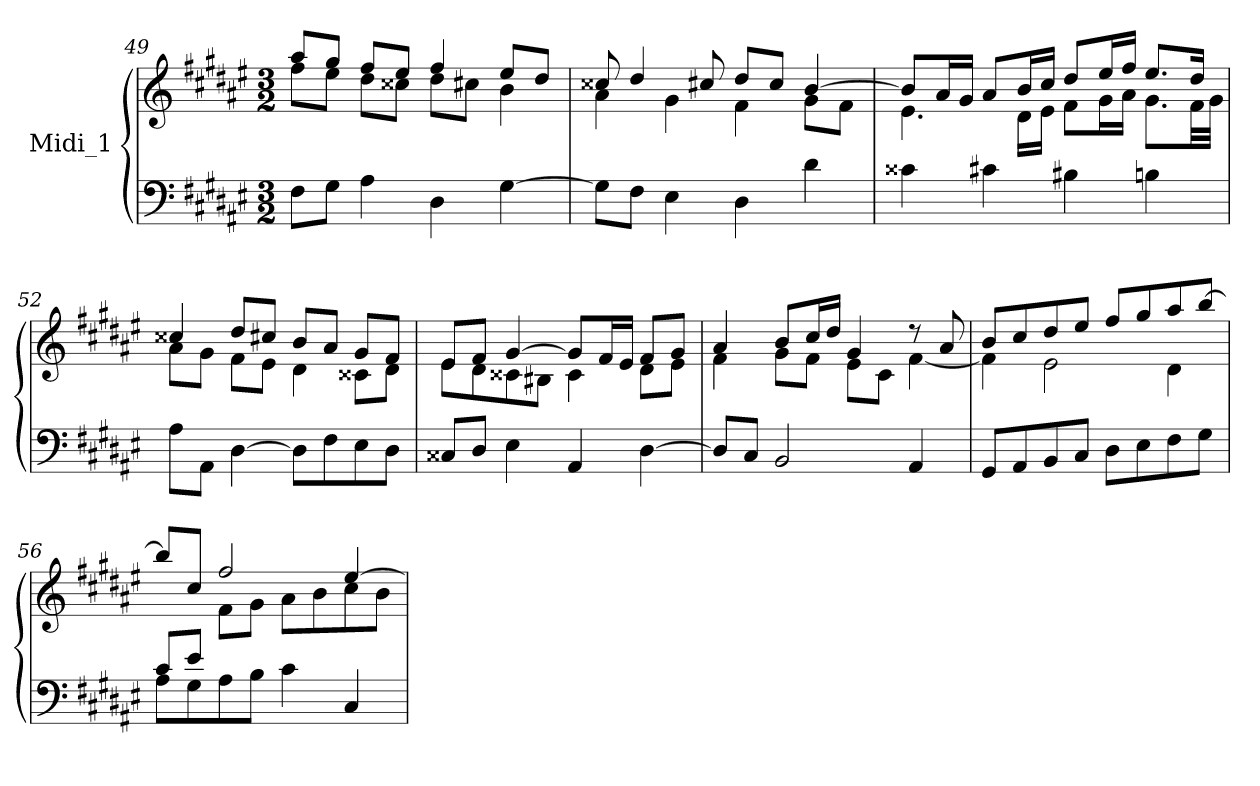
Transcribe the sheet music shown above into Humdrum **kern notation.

**kern	**kern
*part1	*part1
*staff2	*staff1
*I"Midi_1	*
*clefF4	*clefG2
*k[f#c#g#d#a#e#]	*k[f#c#g#d#a#e#]
*F#:	*F#:
*M3/2	*M3/2
=49	=49
*^	*^
1ryy	8F#\L	8aa#/L	8ff#\L
.	8G#\J	8gg#/J	8ee#\J
.	4A#\	8ff#/L	8dd#\L
.	.	8ee#/J	8cc##X\J
.	4D#\	4ff#/	8dd#\L
.	.	.	8cc#X\J
.	[4G#\	8ee#/L	4b\
.	.	8dd#/J	.
=50	=50	=50	=50
1ryy	8G#\L]	8cc##X/	4a#\
.	8F#\J	4dd#/	.
.	4E#\	.	4g#\
.	.	8cc#X/	.
.	4D#\	8dd#/L	4f#\
.	.	8cc#/J	.
.	4d#\	[4b/	8g#\L
.	.	.	8f#\J
*v	*v	*	*
!!LO:LB:g=z	!!
=51	=51	=51
4c##X\	8b/L]	4.e#\
.	16a#/L	.
.	16g#/JJ	.
4c#X\	8a#/L	.
.	16b/L	16d#\LL
.	16cc#/JJ	16e#\JJ
4B#X\	8dd#/L	8f#\L
.	16ee#/L	16g#\L
.	16ff#/JJ	16a#\JJ
4Bn\	8.ee#/L	8.g#\L
.	16dd#/Jk	32f#\LL
.	.	32g#\JJJ
=52	=52	=52
8A#\L	4cc##X/	8a#\L
8AA#\J	.	8g#\J
[4D#\	8dd#/L	8f#\L
.	8cc#X/J	8e#\J
8D#\L]	8b/L	4d#\
8F#\	8a#/J	.
8E#\	8g#/L	8c##X\L
8D#\J	8f#/J	8d#\J
=53	=53	=53
8C##X/L	8e#/L	8e#\L
8D#/J	8f#/J	8d#\
4E#\	[4g#/	8c##X\
.	.	8B#X\J
4AA#/	8g#/L]	4c##\
.	16f#/L	.
.	16e#/JJ	.
[4D#\	8f#/L	8d#\L
.	8g#/J	8e#\J
!!LO:LB:g=z	!!
=54	=54	=54
8D#/L]	4a#/	4f#\
8C#/J	.	.
2BB/	8b/L	8g#\L
.	16cc#/L	8f#\J
.	16dd#/JJ	.
.	4g#/	8e#\L
.	.	8c#\J
4AA#/	8r	[4f#\
.	8a#/	.
=55	=55	=55
8GG#/L	8b/L	4f#\]
8AA#/	8cc#/	.
8BB/	8dd#/	2e#\
8C#/J	8ee#/J	.
8D#\L	8ff#/L	.
8E#\	8gg#/	.
8F#\	8aa#/	4d#\
8G#\J	[8bb/J	.
=56	=56	=56
*^	*	*
8c#/L	8A#\L	8bb/L]	4ryy
8e#/J	8G#\	8cc#/J	.
2.ryy	8A#\	2ff#/	8f#\L
.	8B\J	.	8g#\J
.	4c#\	.	8a#\L
.	.	.	8b\
.	4C#/	[4ee#/	8cc#\
.	.	.	8b\J
*v	*v	*	*
*	*v	*v
=	=
*-	*-
